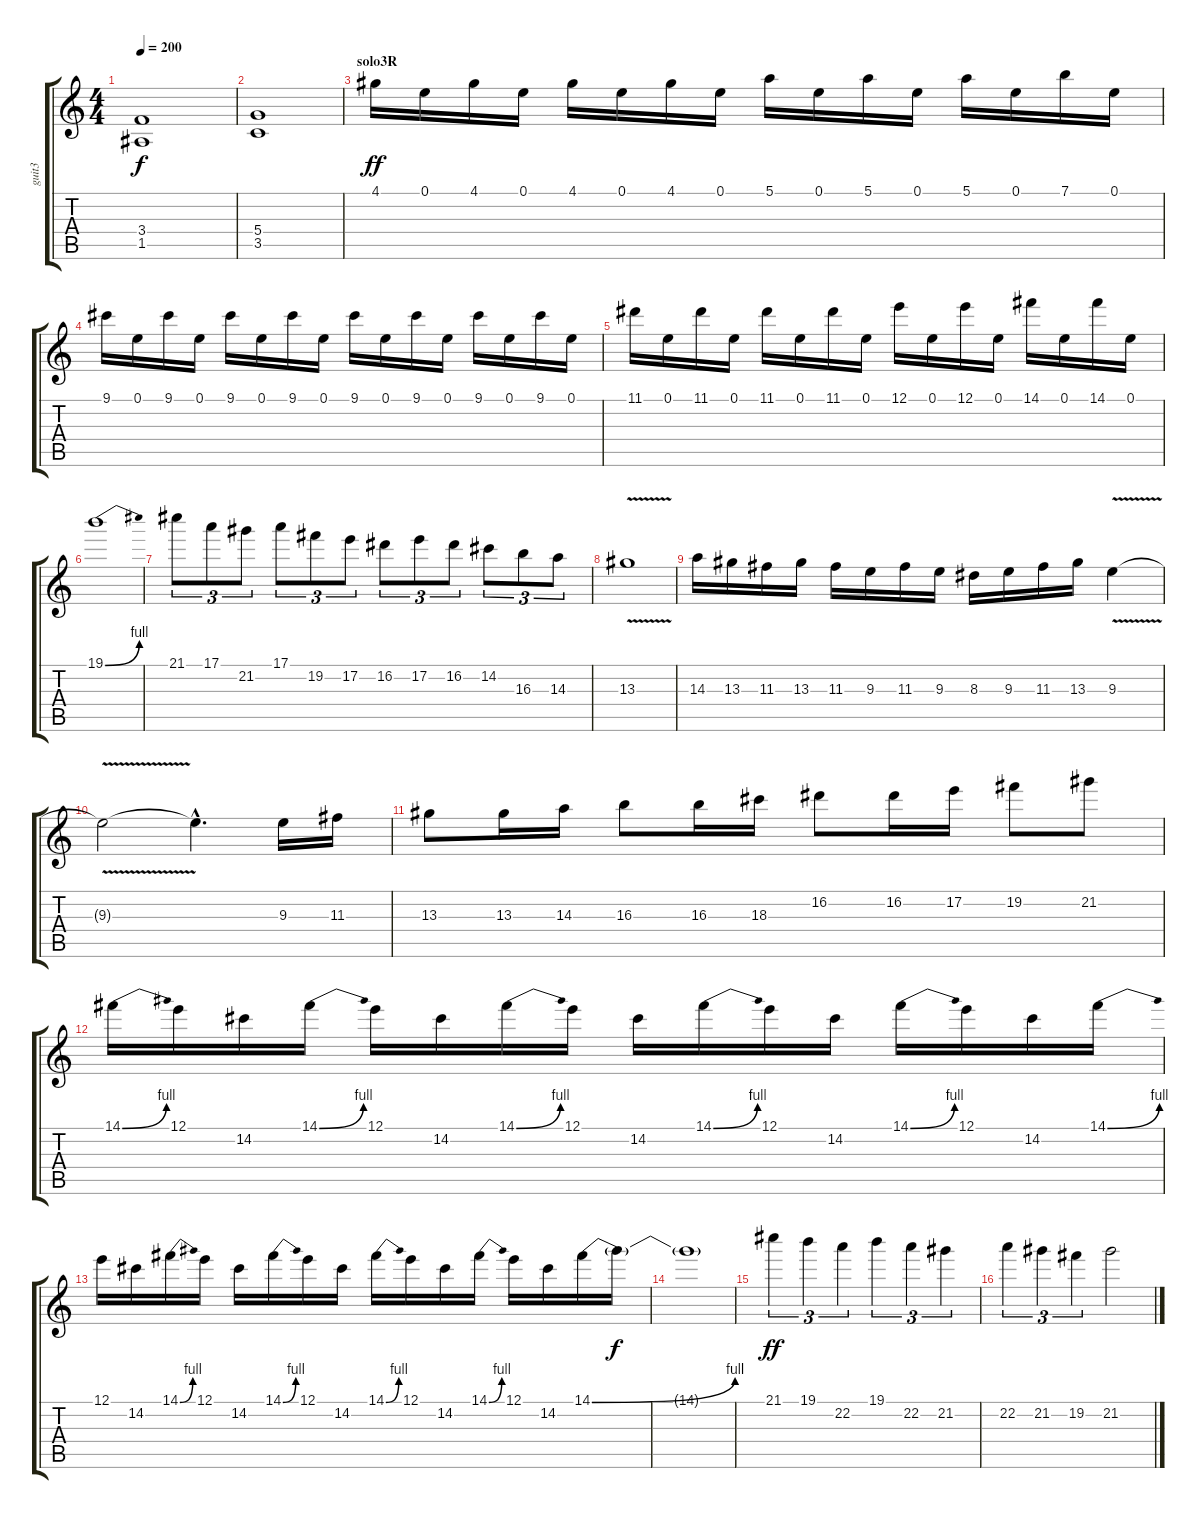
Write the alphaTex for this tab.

\track ("guit3" "guit3") {instrument distortionguitar}
\staff {score tabs}
\tuning (E4 B3 G3 D3 A2 E2) {hide}
\ts (4 4)
\tempo 200
\clef g2
\ks c
(3.4 1.5).1{dy f} |
(5.4 3.5).1 |
\section ("" "solo3R")
4.1.16{dy ff} 0.1.16 4.1.16 0.1.16 4.1.16 0.1.16 4.1.16 0.1.16 5.1.16 0.1.16 5.1.16 0.1.16 5.1.16 0.1.16 7.1.16 0.1.16 |
9.1.16 0.1.16 9.1.16 0.1.16 9.1.16 0.1.16 9.1.16 0.1.16 9.1.16 0.1.16 9.1.16 0.1.16 9.1.16 0.1.16 9.1.16 0.1.16 |
11.1.16 0.1.16 11.1.16 0.1.16 11.1.16 0.1.16 11.1.16 0.1.16 12.1.16 0.1.16 12.1.16 0.1.16 14.1.16 0.1.16 14.1.16 0.1.16 |
19.1{be (bend 0 0 60 4)}.1 |
21.1.8{tu (3 2)} 17.1.8{tu (3 2)} 21.2.8{tu (3 2)} 17.1.8{tu (3 2)} 19.2.8{tu (3 2)} 17.2.8{tu (3 2)} 16.2.8{tu (3 2)} 17.2.8{tu (3 2)} 16.2.8{tu (3 2)} 14.2.8{tu (3 2)} 16.3.8{tu (3 2)} 14.3.8{tu (3 2)} |
13.3{v}.1 |
14.3.16 13.3.16 11.3.16 13.3.16 11.3.16 9.3.16 11.3.16 9.3.16 8.3.16 9.3.16 11.3.16 13.3.16 9.3{v}.4 |
9.3{t}.2 9.3{hac t}.4{d} 9.3.16 11.3.16 |
13.3.8 13.3.16 14.3.16 16.3.8 16.3.16 18.3.16 16.2.8 16.2.16 17.2.16 19.2.8 21.2.8 |
14.1{be (bend 0 0 60 4)}.16 12.1.16 14.2.16 14.1{be (bend 0 0 60 4)}.16 12.1.16 14.2.16 14.1{be (bend 0 0 60 4)}.16 12.1.16 14.2.16 14.1{be (bend 0 0 60 4)}.16 12.1.16 14.2.16 14.1{be (bend 0 0 60 4)}.16 12.1.16 14.2.16 14.1{be (bend 0 0 60 4)}.16 |
12.1.16 14.2.16 14.1{be (bend 0 0 60 4)}.16 12.1.16 14.2.16 14.1{be (bend 0 0 60 4)}.16 12.1.16 14.2.16 14.1{be (bend 0 0 60 4)}.16 12.1.16 14.2.16 14.1{be (bend 0 0 60 4)}.16 12.1.16 14.2.16 14.1{be (bend 0 0 60 4)}.16 14.1{t}.16{dy f} |
14.1{t}.1 |
21.1.4{tu (3 2) dy ff} 19.1.4{tu (3 2)} 22.2.4{tu (3 2)} 19.1.4{tu (3 2)} 22.2.4{tu (3 2)} 21.2.4{tu (3 2)} |
22.2.4{tu (3 2)} 21.2.4{tu (3 2)} 19.2.4{tu (3 2)} 21.2.2
